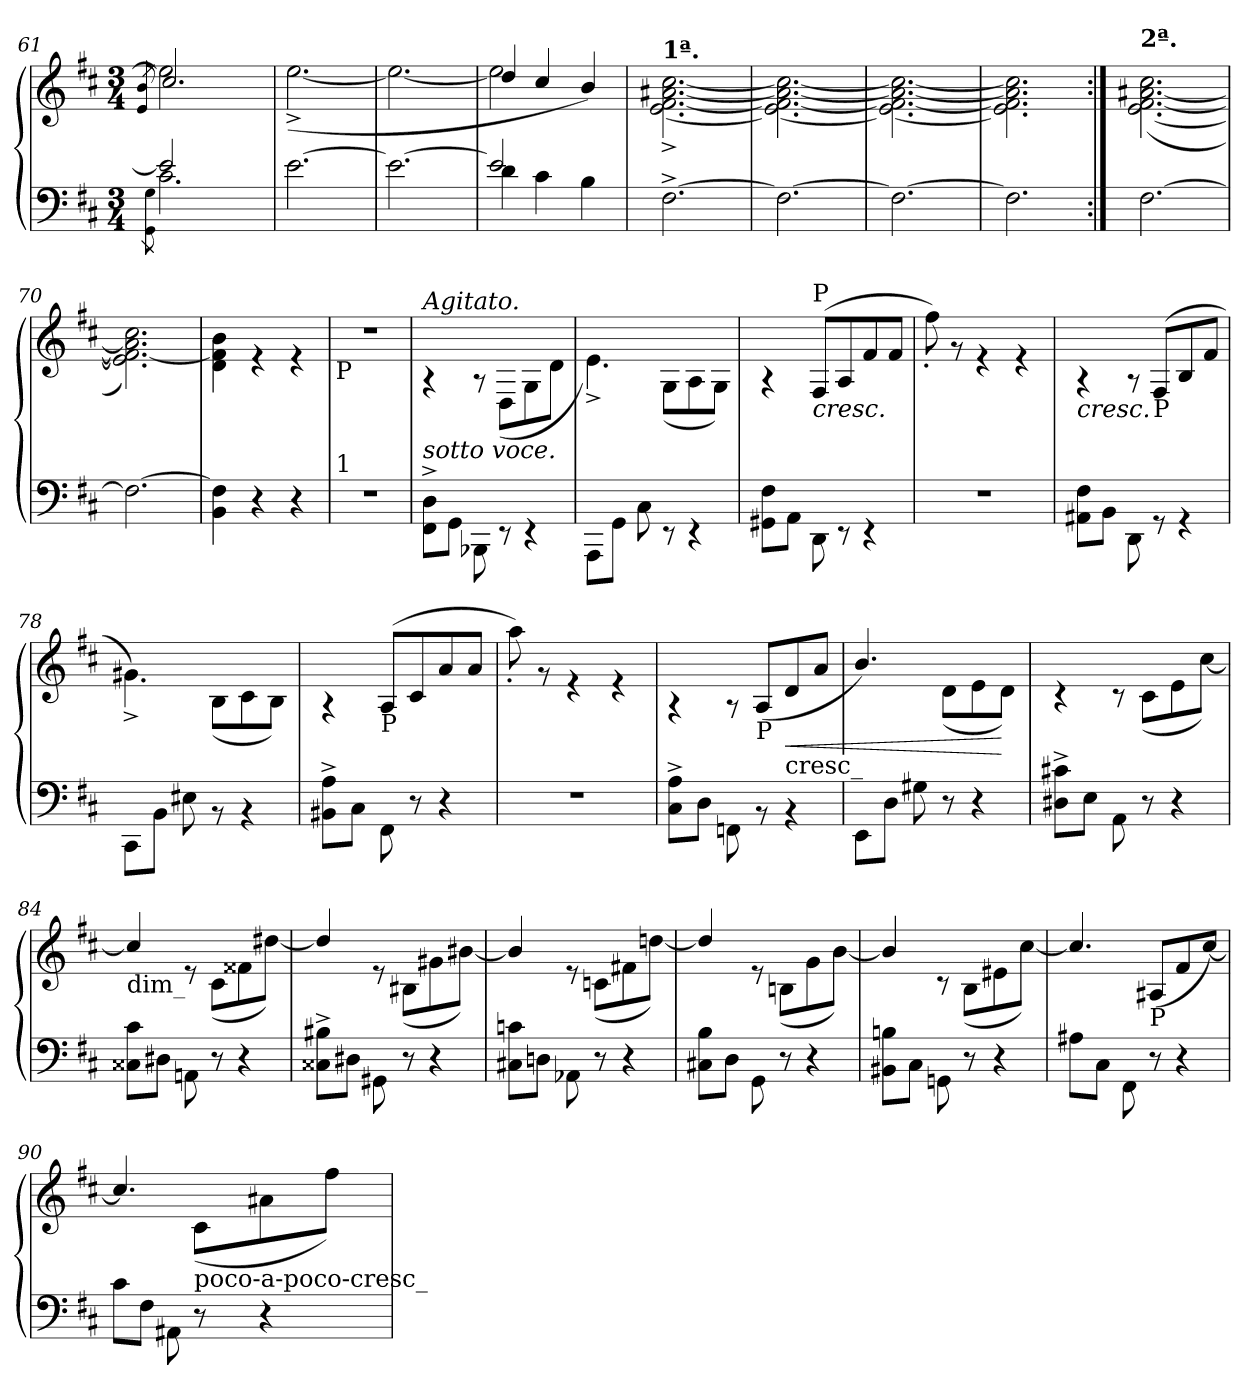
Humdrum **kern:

**kern	**kern	**dynam
*part1	*part1	*part1
*staff2	*staff1	*staff1/2
*clefF4	*clefG2	*
*k[f#c#]	*k[f#c#]	*
*M3/4	*M3/4	*
=61	=61	=61
*^	*^	*
*	*	*	*^	*
.	8qGG\ 8qG\	.	.	8qe/ 8qb/	.
2e/]	2.c#\	2.ryy	2ee\]	2.cc#/	.
4ryy	.	.	4ryy	.	.
*v	*v	*	*	*	*
*	*	*v	*v	*
=62	=62	=62	=62
[2.e\	2.ryy	(<[2.ee^\	.
=63	=63	=63	=63
2.e\_	2.ryy	2.ee\_	.
=64	=64	=64	=64
*^	*	*^	*
2e/]	4d\	2.ryy	2ee\]	4dd/	.
.	4c#\	.	.	4cc#/	.
4ryy	4B\	.	4ryy	4b/)	.
=65	=65	=65	=65	=65	=65
!	!	!LO:TX:a:B:t=1ª.	!	!	!
*v	*v	*	*	*	*
*	*	*v	*v	*
[2.F#^\	2.ryy	[2.e\^ [2.f#\^ [2.a#X\^ [2.cc#\^	.
=66	=66	=66	=66
2.F#\_	2.ryy	2.e\_ 2.f#\_ 2.a#\_ 2.cc#\_	.
=67	=67	=67	=67
2.F#\_	2.ryy	2.e\_ 2.f#\_ 2.a#\_ 2.cc#\_	.
=68	=68	=68	=68
2.F#\]	2.ryy	2.e\] 2.f#\] 2.a#\] 2.cc#\]	.
=69:|!	=69:|!	=69:|!	=69:|!
!	!LO:TX:a:B:t=2ª.	!	!
[2.F#\	2.ryy	(>[2.e\ [2.f#\ [2.a#X\ 2.cc#\	.
=70	=70	=70	=70
2.F#\_	2.ryy	2.e\] 2.f#\_ 2.a#\] 2.cc#\)	.
!!LO:PB:g=z	!!
=71	=71	=71	=71
4BB\ 4F#\]	2.ryy	4d\ 4f#\] 4b\	.
4r	.	4r	.
4r	.	4r	.
=72	=72	=72	=72
!	!LO:TX:b:t=P	!	!
!LO:TX:a:t=1	!	!	!
2.rF	2.ryy	2.rdd	.
=73	=73	=73	=73
!	!LO:TX:a:i:t=Agitato.	!	!
!	!LO:TX:b:i:t=sotto voce.	!	!
8FF#\^ 8D\^L	2.ryy	4r	.
8GG\J	.	.	.
8BBB-X\	.	8r	.
8rEE	.	(<8D\L	.
4rEE	.	8G\	.
.	.	8d\J	.
=74	=74	=74	=74
8AAA\L	2.ryy	4.e^\)	.
8GG\J	.	.	.
8C#\	.	.	.
8rEE	.	(<8G\L	.
4rEE	.	8A\	.
.	.	8G\J)	.
=75	=75	=75	=75
8GG#X\ 8F#\L	2.ryy	4r	.
8AA\J	.	.	.
!	!	!LO:TX:a:t=P	!
!	!	!	!LO:HP:b
8DD\	.	(>8F#/L	<
8rEE	.	8A/	.
4rEE	.	8f#/	.
.	.	8f#/J	.
=76	=76	=76	=76
2.rF	2.ryy	8ff#'\)	.
.	.	8r	.
.	.	4r	.
.	.	4r	.
=77	=77	=77	=77
!	!LO:TX:b:i:t=cresc.	!	!
8AA#X\ 8F#\L	2.ryy	4r	.
8BB\J	.	.	.
8DD\	.	8r	.
!	!	!LO:TX:b:t=P	!
8rGG	.	(<8F#/L	.
4rGG	.	8B/	.
.	.	8f#/J	.
!!LO:LB:g=z	!!
=78	=78	=78	=78
8CC#\L	2.ryy	4.g#X^\)	.
8BB\J	.	.	.
8E#X\	.	.	.
8rBB	.	(<8B\L	.
4rBB	.	8c#\	.
.	.	8B\J)	.
=79	=79	=79	=79
8BB#X\^ 8A\^L	2.ryy	4r	.
8C#\J	.	.	.
!	!	!LO:TX:b:t=P	!
8FF#\	.	(>8A/L	.
8r	.	8c#/	.
4r	.	8a/	.
.	.	8a/J	.
=80	=80	=80	=80
2.rF	2.ryy	8aa'\)	.
.	.	8r	.
.	.	4r	.
.	.	4r	.
=81	=81	=81	=81
8C#\^ 8A\^L	2.ryy	4r	.
8D\J	.	.	.
8FFn\	.	8r	.
!	!	!LO:TX:b:t=P	!
8rBB	.	(>8A/L	.
!	!	!LO:TX:b:t=cresc_	!
!	!	!	!LO:HP:b
4rBB	.	8d/	<
.	.	8a/J	.
=82	=82	=82	=82
8EE\L	2.ryy	4.b/)	.
8D\J	.	.	.
8G#X\	.	.	.
8r	.	(<8d\L	.
4r	.	8e\	.
.	.	8d\J)	[
=83	=83	=83	=83
8D#X\^ 8c#X\^L	2.ryy	4r	.
8E\J	.	.	.
8AA\	.	8r	.
8r	.	(<8c#\L	.
4r	.	8e\	.
.	.	[8cc#\J)	.
!!LO:LB:g=z	!!
=84	=84	=84	=84
!	!LO:TX:b:t=dim_	!	!
8C##X\ 8c#\L	2.ryy	4cc#/]	.
8D#X\J	.	.	.
8AAn\	.	8r	.
8r	.	(<8c#\L	.
4r	.	8f##X\	.
.	.	[8dd#X\J)	[
=85	=85	=85	=85
8C##X\^ 8B#X\^L	2.ryy	4dd#/]	.
8D#X\J	.	.	.
8GG#X\	.	8r	.
8r	.	(<8B#X\L	.
4r	.	8g#X\	.
.	.	[8b#X\J)	.
=86	=86	=86	=86
8C#X\ 8cn\L	2.ryy	4b#/]	.
8Dn\J	.	.	.
8AA-X\	.	8r	.
8r	.	(<8cn\L	.
4r	.	8f#X\	.
.	.	[8ddn\J)	.
=87	=87	=87	=87
8C#X\ 8B\L	2.ryy	4dd/]	.
8D\J	.	.	.
8GG\	.	8r	.
8r	.	(<8Bn\L	.
4r	.	8g\	.
.	.	[8b\J)	.
=88	=88	=88	=88
8BB#X\ 8Bn\L	2.ryy	4b/]	.
8C#\J	.	.	.
8GGn\	.	8r	.
8r	.	(<8B\L	.
4r	.	8e#X\	.
.	.	[8cc#\J)	.
!!LO:LB:g=z	!!
=89	=89	=89	=89
8A#X\L	2.ryy	4.cc#/]	.
8C#\J	.	.	.
8FF#\	.	.	.
!	!	!LO:TX:b:t=P	!
8r	.	(>8A#X/L	.
4r	.	8f#/	.
.	.	[8cc#/J)	.
=90	=90	=90	=90
8c#\L	2.ryy	4.cc#/]	.
8F#\J	.	.	.
8AA#X\	.	.	.
!	!	!LO:TX:b:t=poco-a-poco-cresc_	!
8r	.	(<8c#\L	.
4r	.	8a#X\	.
.	.	8ff#\J)	.
*	*v	*v	*
=	=	=
*-	*-	*-
